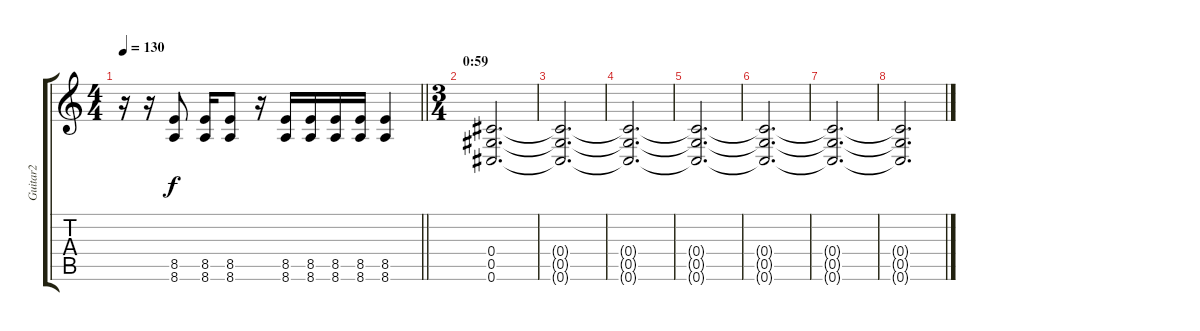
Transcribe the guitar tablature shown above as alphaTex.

\track ("Guitar2" "Guitar2") {instrument distortionguitar}
\staff {score tabs}
\tuning (Eb4 Bb3 Gb3 Db3 Ab2 Db2) {hide}
\ts (4 4)
\tempo 130
\clef g2
\barLineRight lightlight
\ks c
r.16{dy f} r.16 (8.5 8.6).8 (8.5 8.6).16 (8.5 8.6).8 r.16 (8.5 8.6).16 (8.5 8.6).16 (8.5 8.6).16 (8.5 8.6).16 (8.5 8.6).4 |
\ts (3 4)
\section ("" "0:59")
(0.4 0.5 0.6).2{d} |
(0.4{t} 0.5{t} 0.6{t}).2{d} |
(0.4{t} 0.5{t} 0.6{t}).2{d} |
(0.4{t} 0.5{t} 0.6{t}).2{d volume 0} |
(0.4{t} 0.5{t} 0.6{t}).2{d} |
(0.4{t} 0.5{t} 0.6{t}).2{d} |
(0.4{t} 0.5{t} 0.6{t}).2{d}
